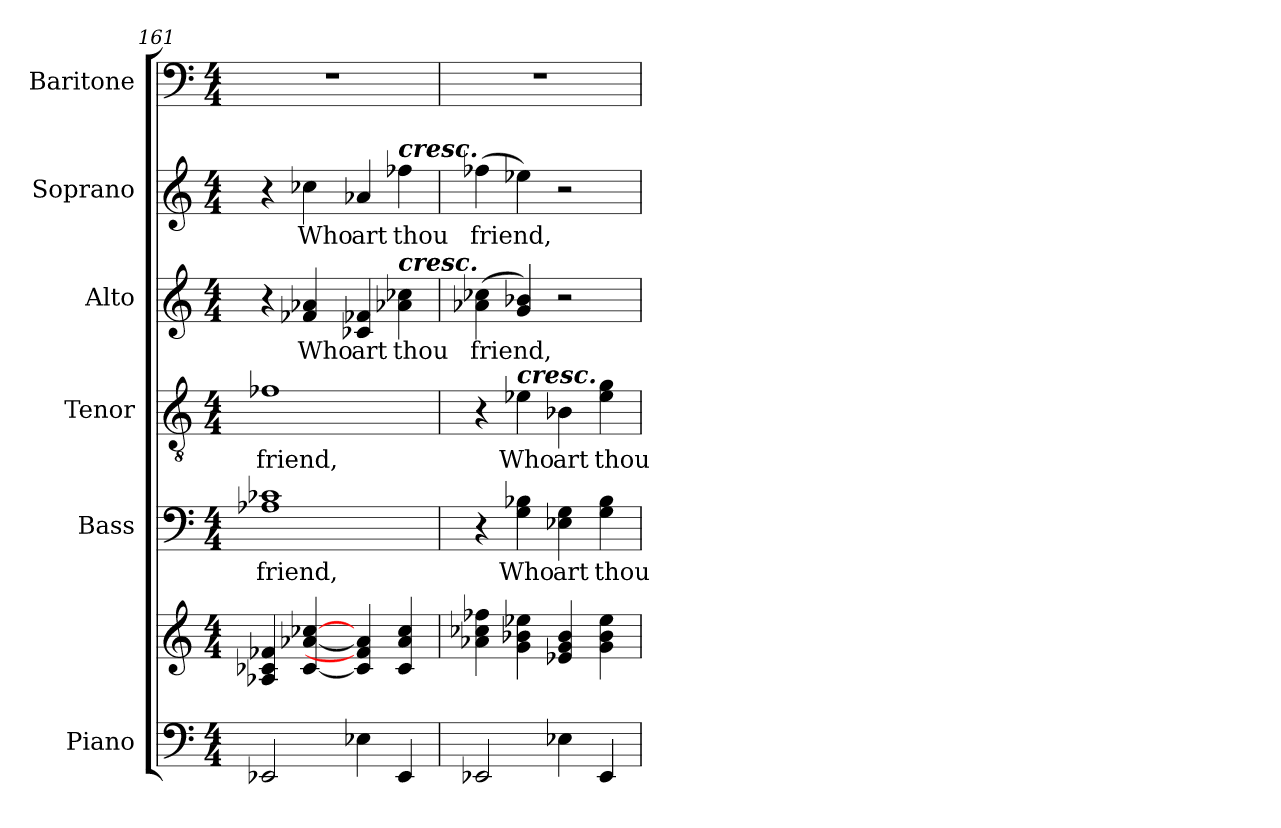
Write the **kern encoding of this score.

**kern	**kern	**kern	**text	**kern	**text	**kern	**text	**kern	**text	**kern
*part6	*part6	*part5	*part5	*part4	*part4	*part3	*part3	*part2	*part2	*part1
*staff7	*staff6	*staff5	*staff5	*staff4	*staff4	*staff3	*staff3	*staff2	*staff2	*staff1
*I"Piano	*	*I"Bass	*	*I"Tenor	*	*I"Alto	*	*I"Soprano	*	*I"Baritone
*	*	*I'B	*	*I'T	*	*I'A	*	*I'S	*	*
!!LO:LB:g=z
*clefF4	*clefG2	*clefF4	*	*clefGv2	*	*clefG2	*	*clefG2	*	*clefF4
*k[]	*k[]	*k[]	*	*k[]	*	*k[]	*	*k[]	*	*k[]
*C:	*C:	*C:	*	*C:	*	*C:	*	*C:	*	*C:
*M4/4	*M4/4	*M4/4	*	*M4/4	*	*M4/4	*	*M4/4	*	*M4/4
=161	=161	=161	=161	=161	=161	=161	=161	=161	=161	=161
!	!	!	!LO:LY:b	!	!LO:LY:b	!	!	!	!	!
2EE-X	4A-X 4c-X 4f-X	1A-X 1c-X	friend,	1f-X	friend,	4r	.	4r	.	1r
!	!	!	!	!	!	!	!LO:LY:b	!	!LO:LY:b	!
.	[4c- [4a-X [4cc-X	.	.	.	.	4f-X 4a-X	Who	4cc-X	Who	.
!	!	!	!	!	!	!	!LO:LY:b	!	!LO:LY:b	!
4E-X	4c-] 4f-] 4a-]	.	.	.	.	4c-X 4f-X	art	4a-X	art	.
!	!	!	!	!	!	!	!	!LO:TX:a:Bi:t=cresc.	!	!
!	!	!	!	!	!	!LO:TX:a:Bi:t=cresc.	!	!	!	!
!	!	!	!	!	!	!	!LO:LY:b	!	!LO:LY:b	!
4EE-	4c- 4a- 4cc-	.	.	.	.	4a-X 4cc-X	thou	4ff-X	thou	.
=162	=162	=162	=162	=162	=162	=162	=162	=162	=162	=162
!	!	!	!	!	!	!	!LO:LY:b	!	!LO:LY:b	!
2EE-X	4a-X 4cc-X 4ff-X	4r	.	4r	.	(<4a-X 4cc-X	friend,	(>4ff-X	friend,	1r
!	!	!	!	!LO:TX:a:Bi:t=cresc.	!	!	!	!	!	!
!	!	!	!LO:LY:b	!	!LO:LY:b	!	!	!	!	!
.	4g 4b-X 4ee-X	4G 4B-X	Who	4e-X	Who	4g 4b-X)	.	4ee-X)	.	.
!	!	!	!LO:LY:b	!	!LO:LY:b	!	!	!	!	!
4E-X	4e-X 4g 4b-	4E-X 4G	art	4B-X	art	2r	.	2r	.	.
!	!	!	!LO:LY:b	!	!LO:LY:b	!	!	!	!	!
4EE-	4g 4b- 4ee-	4G 4B-	thou	4e- 4g	thou	.	.	.	.	.
=	=	=	=	=	=	=	=	=	=	=
*-	*-	*-	*-	*-	*-	*-	*-	*-	*-	*-
